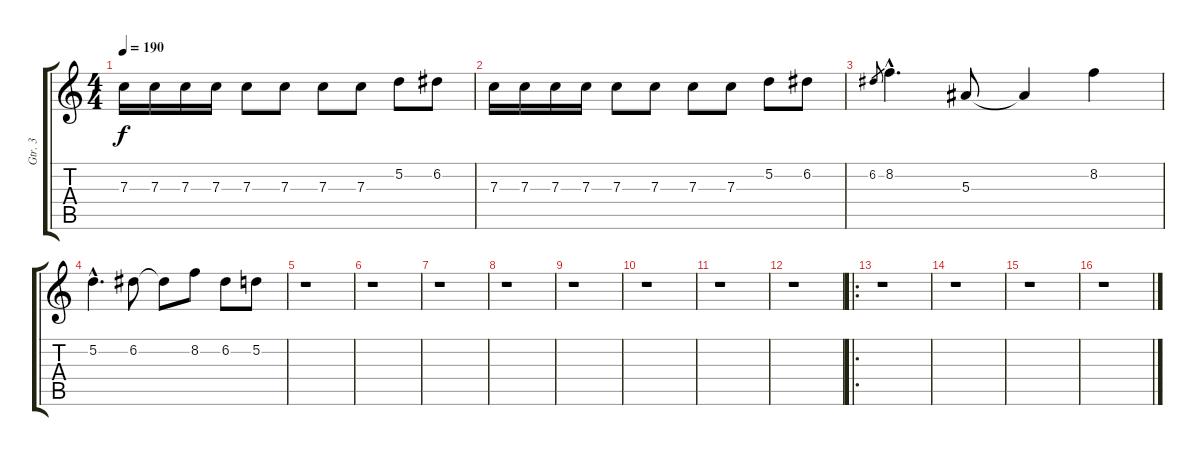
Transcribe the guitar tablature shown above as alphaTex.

\track ("Gtr. 3" "Gtr. 3") {instrument distortionguitar}
\staff {score tabs}
\tuning (D4 A3 F3 C3 G2 D2) {hide}
\ts (4 4)
\tempo 190
\clef g2
\ks c
7.3.16{dy f} 7.3.16 7.3.16 7.3.16 7.3.8 7.3.8 7.3.8 7.3.8 5.2.8 6.2.8 |
7.3.16 7.3.16 7.3.16 7.3.16 7.3.8 7.3.8 7.3.8 7.3.8 5.2.8 6.2.8 |
6.2.8{gr} 8.2{hac}.4{d} 5.3.8 5.3{t}.4 8.2.4 |
5.2{hac}.4{d} 6.2.8 6.2{t}.8 8.2.8 6.2.8 5.2.8 |
r.1 |
r.1 |
r.1 |
r.1 |
r.1 |
r.1 |
r.1 |
r.1 |
\ro
r.1 |
r.1 |
r.1 |
r.1
